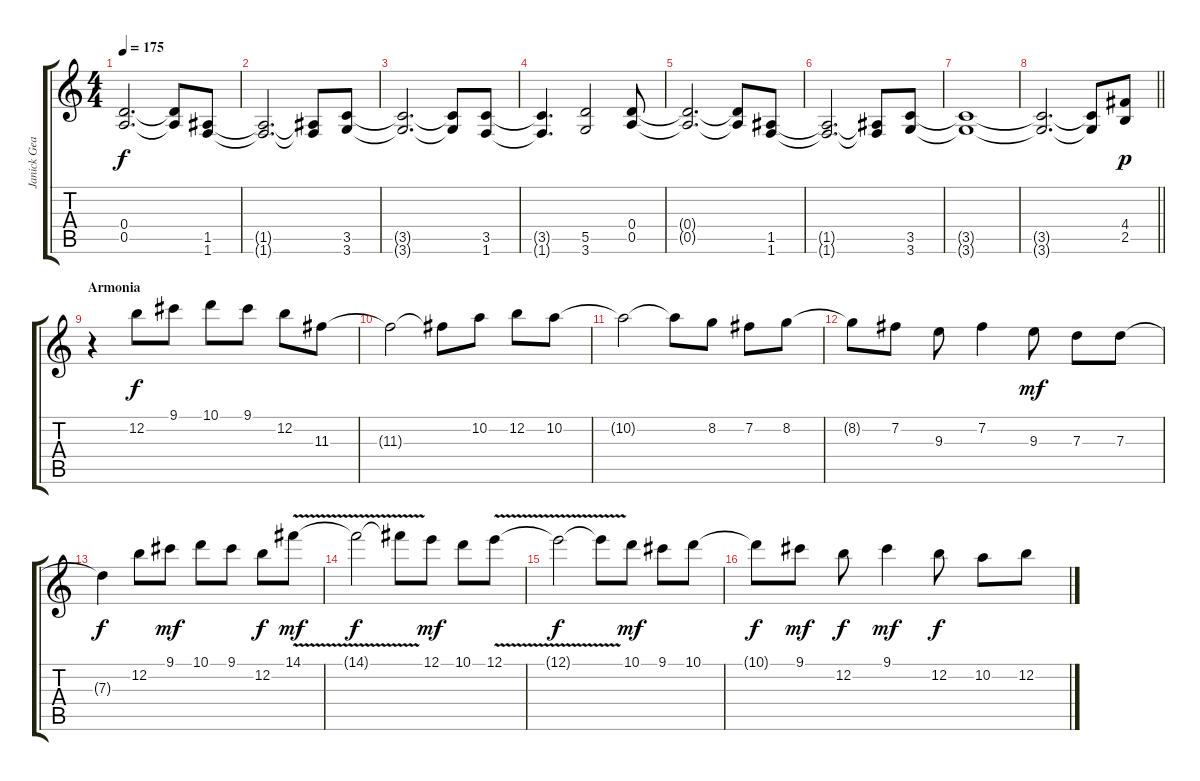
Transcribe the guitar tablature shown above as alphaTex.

\track ("Janick Gears" "Janick Gea") {instrument distortionguitar}
\staff {score tabs}
\tuning (E4 B3 G3 D3 A2 E2) {hide}
\ts (4 4)
\tempo 175
\clef g2
\ks c
(0.4{t} 0.5{t}).2{d dy f} (0.4{t} 0.5{t}).8 (1.5 1.6).8 |
(1.5{t} 1.6{t}).2{d} (1.5{t} 1.6{t}).8 (3.5 3.6).8 |
(3.5{t} 3.6{t}).2{d} (3.5{t} 3.6{t}).8 (3.5 1.6).8 |
(3.5{t} 1.6{t}).4{d} (5.5 3.6).2 (0.4 0.5).8 |
(0.4{t} 0.5{t}).2{d} (0.4{t} 0.5{t}).8 (1.5 1.6).8 |
(1.5{t} 1.6{t}).2{d} (1.5{t} 1.6{t}).8 (3.5 3.6).8 |
(3.5{t} 3.6{t}).1 |
\barLineRight lightlight
(3.5{t} 3.6{t}).2{d} (3.5{t} 3.6{t}).8 (4.4 2.5).8{dy p} |
\section ("" "Armonia")
r.4 12.2.8{dy f} 9.1.8 10.1.8 9.1.8 12.2.8 11.3.8 |
11.3{t}.2 11.3{t}.8 10.2.8 12.2.8 10.2.8 |
10.2{t}.2 10.2{t}.8 8.2.8 7.2.8 8.2.8 |
8.2{t}.8 7.2.8 9.3.8 7.2.4 9.3.8{dy mf} 7.3.8 7.3.8 |
7.3{t}.4{dy f} 12.2.8 9.1.8{dy mf} 10.1.8 9.1.8 12.2.8{dy f} 14.1{v}.8{dy mf} |
14.1{v t}.2{dy f} 14.1{t}.8 12.1.8{dy mf} 10.1.8 12.1{v}.8 |
12.1{v t}.2{dy f} 12.1{t}.8 10.1.8{dy mf} 9.1.8 10.1.8 |
10.1{t}.8{dy f} 9.1.8{dy mf} 12.2.8{dy f} 9.1.4{dy mf} 12.2.8{dy f} 10.2.8 12.2.8
